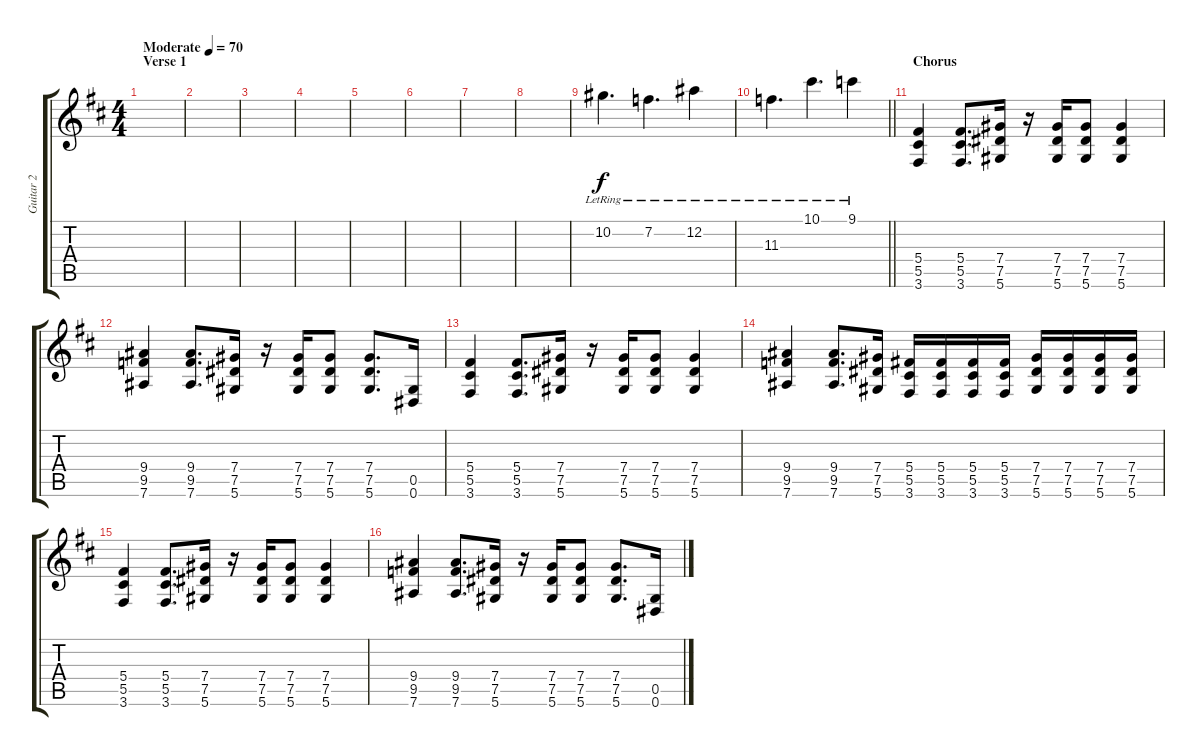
\track ("Guitar 2" "Guitar 2") {instrument electricguitarclean bank 5}
\staff {score tabs}
\tuning (Eb4 Bb3 Gb3 Db3 Ab2 Eb2) {hide}
\ts (4 4)
\section ("" "Verse 1")
\tempo (70 "Moderate")
\clef g2
\ks d
|
|
|
|
|
|
|
|
10.2{lr}.4{d} 7.2{lr}.4{d} 12.2{lr}.4 |
\barLineRight lightlight
11.3{lr}.4{d} 10.1{lr}.4{d} 9.1{lr}.4 |
\section ("" "Chorus")
(5.4 5.5 3.6).4 (5.4 5.5 3.6).8{d} (7.4 7.5 5.6).16 r.16 (7.4 7.5 5.6).16 (7.4 7.5 5.6).8 (7.4 7.5 5.6).4 |
(9.4 9.5 7.6).4 (9.4 9.5 7.6).8{d} (7.4 7.5 5.6).16 r.16 (7.4 7.5 5.6).16 (7.4 7.5 5.6).8 (7.4 7.5 5.6).8{d} (0.5 0.6).16 |
(5.4 5.5 3.6).4 (5.4 5.5 3.6).8{d} (7.4 7.5 5.6).16 r.16 (7.4 7.5 5.6).16 (7.4 7.5 5.6).8 (7.4 7.5 5.6).4 |
(9.4 9.5 7.6).4 (9.4 9.5 7.6).8{d} (7.4 7.5 5.6).16 (5.4 5.5 3.6).16 (5.4 5.5 3.6).16 (5.4 5.5 3.6).16 (5.4 5.5 3.6).16 (7.4 7.5 5.6).16 (7.4 7.5 5.6).16 (7.4 7.5 5.6).16 (7.4 7.5 5.6).16 |
(5.4 5.5 3.6).4 (5.4 5.5 3.6).8{d} (7.4 7.5 5.6).16 r.16 (7.4 7.5 5.6).16 (7.4 7.5 5.6).8 (7.4 7.5 5.6).4 |
(9.4 9.5 7.6).4 (9.4 9.5 7.6).8{d} (7.4 7.5 5.6).16 r.16 (7.4 7.5 5.6).16 (7.4 7.5 5.6).8 (7.4 7.5 5.6).8{d} (0.5 0.6).16
